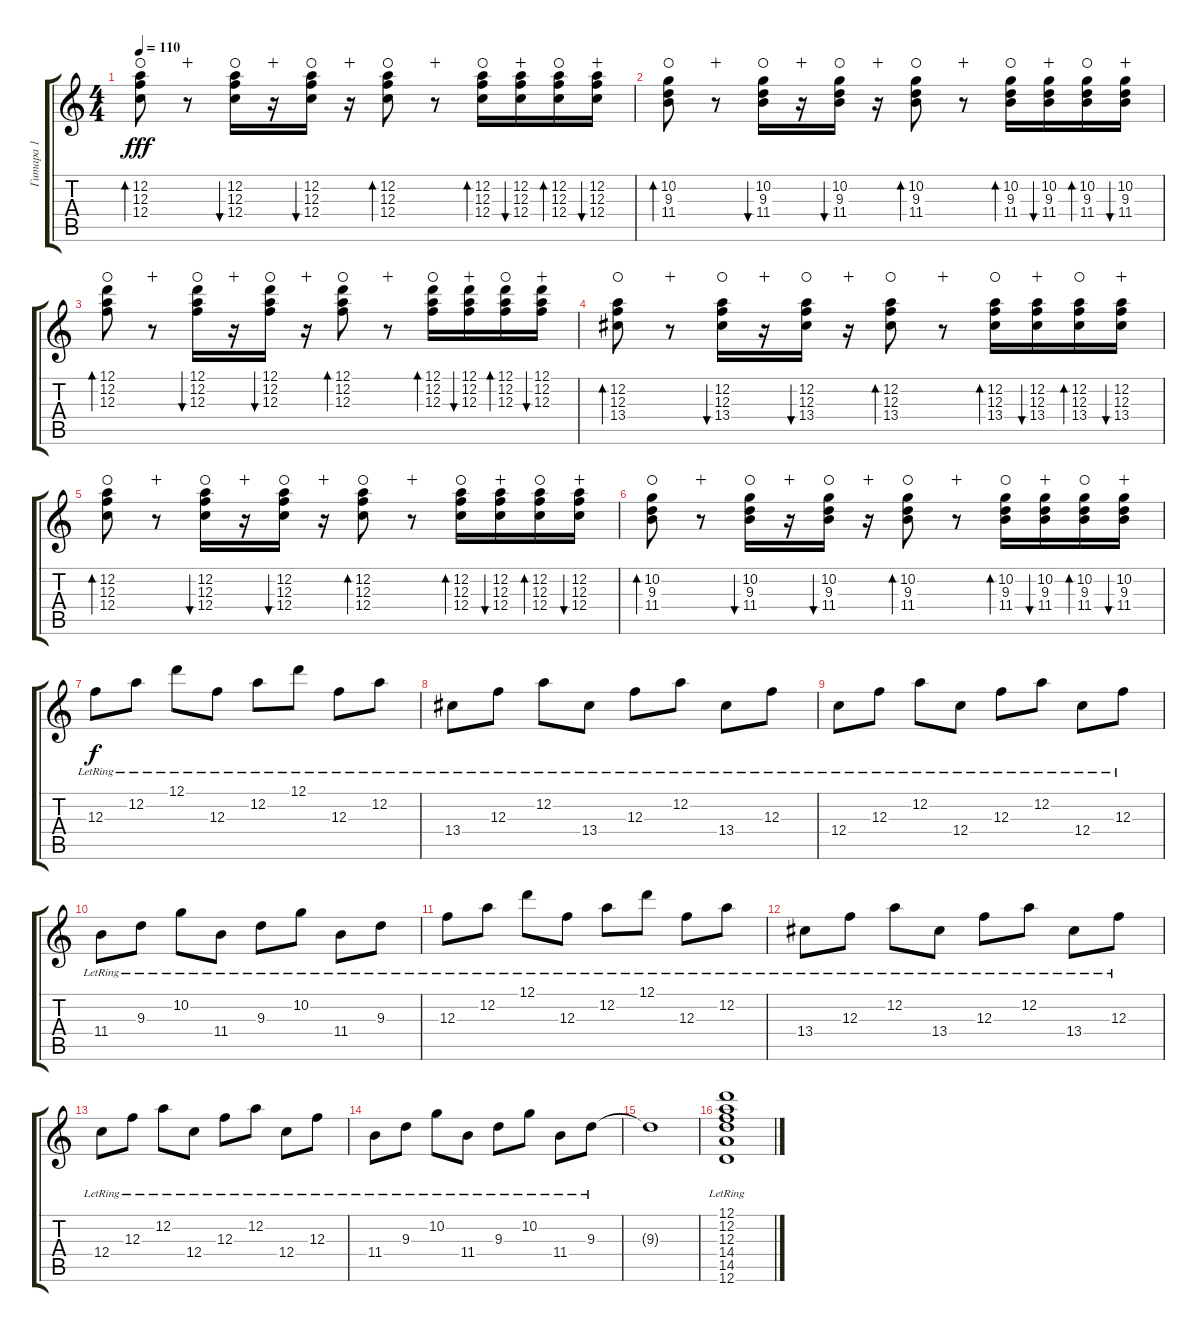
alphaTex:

\track ("Гитара 1" "Гитара 1") {instrument overdrivenguitar}
\staff {score tabs}
\tuning (D4 A3 F3 C3 G2 D2) {hide}
\ts (4 4)
\tempo 110
\clef g2
\ks c
(12.2 12.3 12.4).8{bd 30 dy fff waho} r.8{wahc} (12.2 12.3 12.4).16{bu 30 waho} r.16{wahc} (12.2 12.3 12.4).16{bu 30 waho} r.16{wahc} (12.2 12.3 12.4).8{bd 30 waho} r.8{wahc} (12.2 12.3 12.4).16{bd 30 waho} (12.2 12.3 12.4).16{bu 30 wahc} (12.2 12.3 12.4).16{bd 30 waho} (12.2 12.3 12.4).16{bu 30 wahc} |
(10.2 9.3 11.4).8{bd 30 waho} r.8{wahc} (10.2 9.3 11.4).16{bu 30 waho} r.16{wahc} (10.2 9.3 11.4).16{bu 30 waho} r.16{wahc} (10.2 9.3 11.4).8{bd 30 waho} r.8{wahc} (10.2 9.3 11.4).16{bd 30 waho} (10.2 9.3 11.4).16{bu 30 wahc} (10.2 9.3 11.4).16{bd 30 waho} (10.2 9.3 11.4).16{bu 30 wahc} |
(12.1 12.2 12.3).8{bd 30 waho} r.8{wahc} (12.1 12.2 12.3).16{bu 30 waho} r.16{wahc} (12.1 12.2 12.3).16{bu 30 waho} r.16{wahc} (12.1 12.2 12.3).8{bd 30 waho} r.8{wahc} (12.1 12.2 12.3).16{bd 30 waho} (12.1 12.2 12.3).16{bu 30 wahc} (12.1 12.2 12.3).16{bd 30 waho} (12.1 12.2 12.3).16{bu 30 wahc} |
(12.2 12.3 13.4).8{bd 30 waho} r.8{wahc} (12.2 12.3 13.4).16{bu 30 waho} r.16{wahc} (12.2 12.3 13.4).16{bu 30 waho} r.16{wahc} (12.2 12.3 13.4).8{bd 30 waho} r.8{wahc} (12.2 12.3 13.4).16{bd 30 waho} (12.2 12.3 13.4).16{bu 30 wahc} (12.2 12.3 13.4).16{bd 30 waho} (12.2 12.3 13.4).16{bu 30 wahc} |
(12.2 12.3 12.4).8{bd 30 waho} r.8{wahc} (12.2 12.3 12.4).16{bu 30 waho} r.16{wahc} (12.2 12.3 12.4).16{bu 30 waho} r.16{wahc} (12.2 12.3 12.4).8{bd 30 waho} r.8{wahc} (12.2 12.3 12.4).16{bd 30 waho} (12.2 12.3 12.4).16{bu 30 wahc} (12.2 12.3 12.4).16{bd 30 waho} (12.2 12.3 12.4).16{bu 30 wahc} |
(10.2 9.3 11.4).8{bd 30 waho} r.8{wahc} (10.2 9.3 11.4).16{bu 30 waho} r.16{wahc} (10.2 9.3 11.4).16{bu 30 waho} r.16{wahc} (10.2 9.3 11.4).8{bd 30 waho} r.8{wahc} (10.2 9.3 11.4).16{bd 30 waho} (10.2 9.3 11.4).16{bu 30 wahc} (10.2 9.3 11.4).16{bd 30 waho} (10.2 9.3 11.4).16{bu 30 wahc} |
12.3{lr}.8{dy f} 12.2{lr}.8 12.1{lr}.8 12.3{lr}.8 12.2{lr}.8 12.1{lr}.8 12.3{lr}.8 12.2{lr}.8 |
13.4{lr}.8 12.3{lr}.8 12.2{lr}.8 13.4{lr}.8 12.3{lr}.8 12.2{lr}.8 13.4{lr}.8 12.3{lr}.8 |
12.4{lr}.8 12.3{lr}.8 12.2{lr}.8 12.4{lr}.8 12.3{lr}.8 12.2{lr}.8 12.4{lr}.8 12.3{lr}.8 |
11.4{lr}.8 9.3{lr}.8 10.2{lr}.8 11.4{lr}.8 9.3{lr}.8 10.2{lr}.8 11.4{lr}.8 9.3{lr}.8 |
12.3{lr}.8 12.2{lr}.8 12.1{lr}.8 12.3{lr}.8 12.2{lr}.8 12.1{lr}.8 12.3{lr}.8 12.2{lr}.8 |
13.4{lr}.8 12.3{lr}.8 12.2{lr}.8 13.4{lr}.8 12.3{lr}.8 12.2{lr}.8 13.4{lr}.8 12.3{lr}.8 |
12.4{lr}.8 12.3{lr}.8 12.2{lr}.8 12.4{lr}.8 12.3{lr}.8 12.2{lr}.8 12.4{lr}.8 12.3{lr}.8 |
11.4{lr}.8 9.3{lr}.8 10.2{lr}.8 11.4{lr}.8 9.3{lr}.8 10.2{lr}.8 11.4{lr}.8 9.3{lr}.8 |
9.3{t}.1 |
(12.1{lr} 12.2{lr} 12.3{lr} 14.4{lr} 14.5{lr} 12.6{lr}).1
